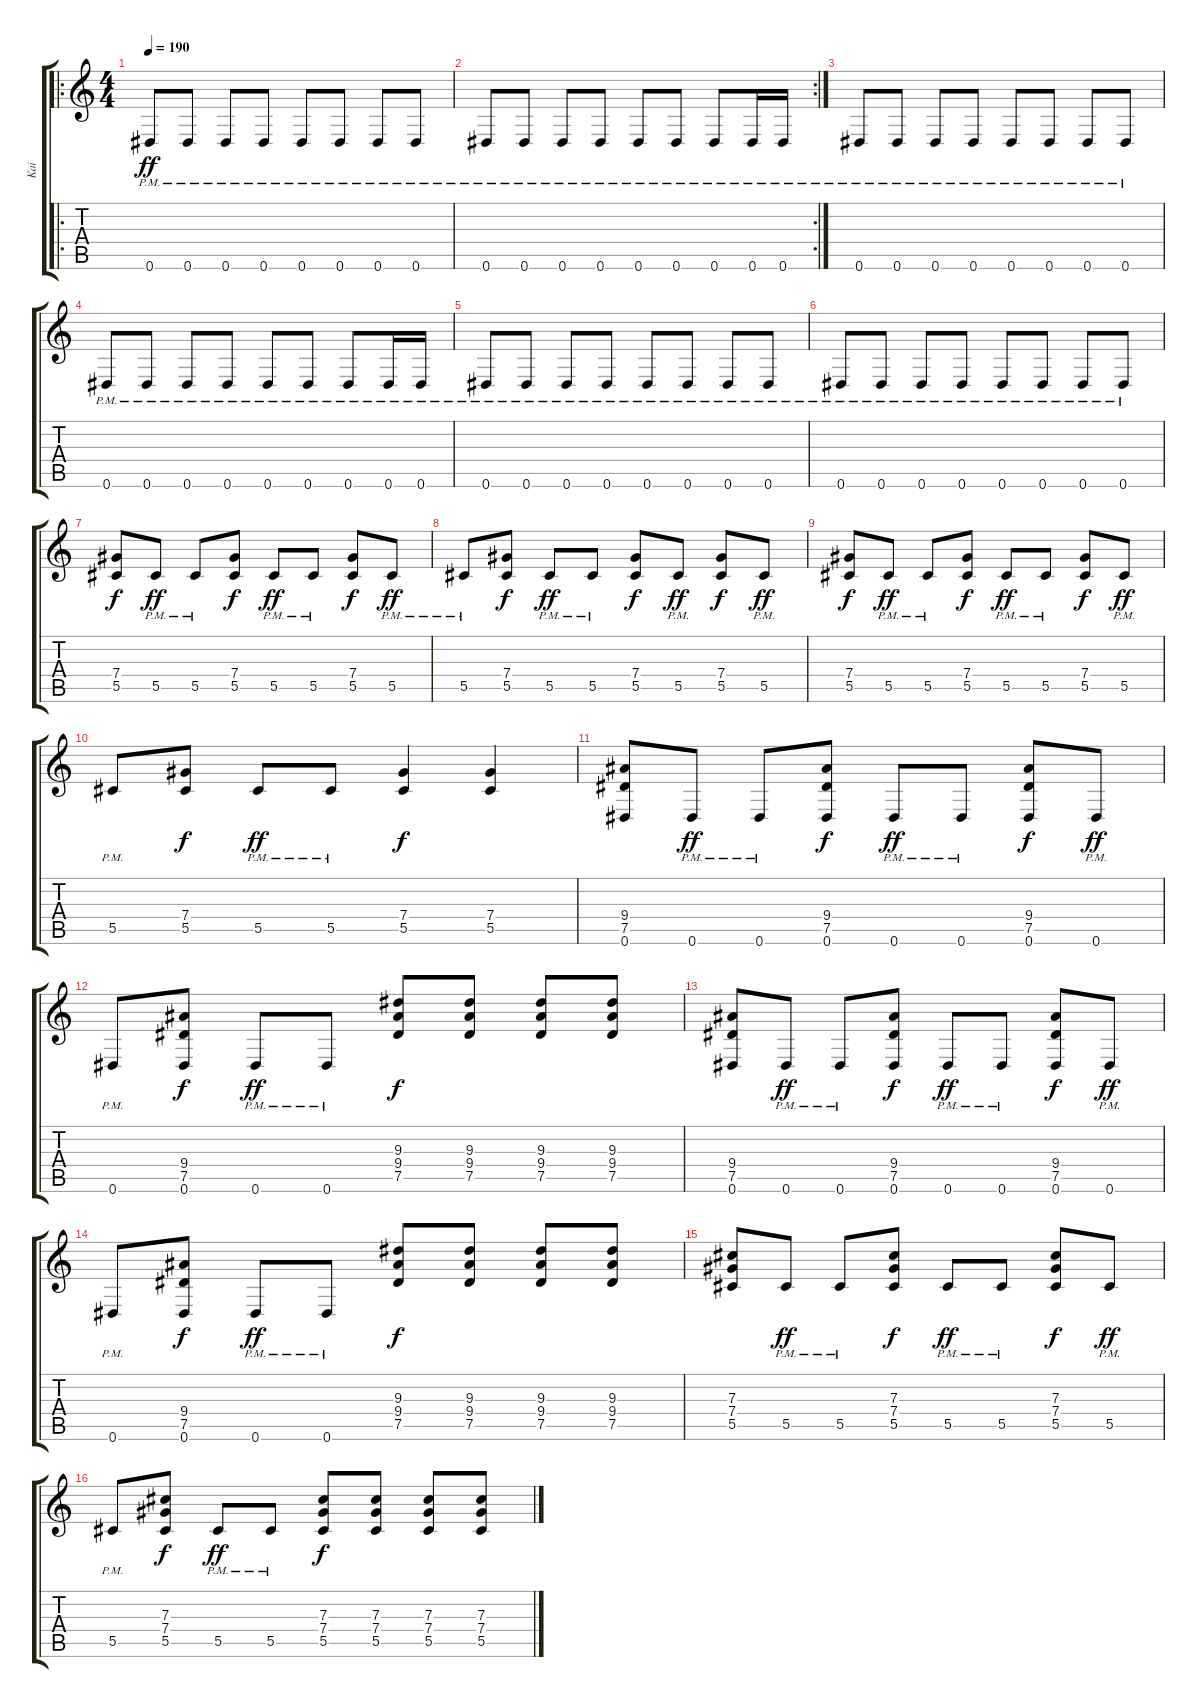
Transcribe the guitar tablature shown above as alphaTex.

\track ("Kai" "Kai") {instrument distortionguitar}
\staff {score tabs}
\tuning (Eb4 Bb3 Gb3 Db3 Ab2 Eb2) {hide}
\ro
\ts (4 4)
\tempo 190
\clef g2
\ks c
0.6{pm}.8{dy ff instrument distortionguitar} 0.6{pm}.8 0.6{pm}.8 0.6{pm}.8 0.6{pm}.8 0.6{pm}.8 0.6{pm}.8 0.6{pm}.8 |
\rc 2
0.6{pm}.8 0.6{pm}.8 0.6{pm}.8 0.6{pm}.8 0.6{pm}.8 0.6{pm}.8 0.6{pm}.8 0.6{pm}.16 0.6{pm}.16 |
0.6{pm}.8 0.6{pm}.8 0.6{pm}.8 0.6{pm}.8 0.6{pm}.8 0.6{pm}.8 0.6{pm}.8 0.6{pm}.8 |
0.6{pm}.8 0.6{pm}.8 0.6{pm}.8 0.6{pm}.8 0.6{pm}.8 0.6{pm}.8 0.6{pm}.8 0.6{pm}.16 0.6{pm}.16 |
0.6{pm}.8 0.6{pm}.8 0.6{pm}.8 0.6{pm}.8 0.6{pm}.8 0.6{pm}.8 0.6{pm}.8 0.6{pm}.8 |
0.6{pm}.8 0.6{pm}.8 0.6{pm}.8 0.6{pm}.8 0.6{pm}.8 0.6{pm}.8 0.6{pm}.8 0.6{pm}.8 |
(7.4 5.5).8{dy f} 5.5{pm}.8{dy ff} 5.5{pm}.8 (7.4 5.5).8{dy f} 5.5{pm}.8{dy ff} 5.5{pm}.8 (7.4 5.5).8{dy f} 5.5{pm}.8{dy ff} |
5.5{pm}.8 (7.4 5.5).8{dy f} 5.5{pm}.8{dy ff} 5.5{pm}.8 (7.4 5.5).8{dy f} 5.5{pm}.8{dy ff} (7.4 5.5).8{dy f} 5.5{pm}.8{dy ff} |
(7.4 5.5).8{dy f} 5.5{pm}.8{dy ff} 5.5{pm}.8 (7.4 5.5).8{dy f} 5.5{pm}.8{dy ff} 5.5{pm}.8 (7.4 5.5).8{dy f} 5.5{pm}.8{dy ff} |
5.5{pm}.8 (7.4 5.5).8{dy f} 5.5{pm}.8{dy ff} 5.5{pm}.8 (7.4 5.5).4{dy f} (7.4 5.5).4 |
(9.4 7.5 0.6).8 0.6{pm}.8{dy ff} 0.6{pm}.8 (9.4 7.5 0.6).8{dy f} 0.6{pm}.8{dy ff} 0.6{pm}.8 (9.4 7.5 0.6).8{dy f} 0.6{pm}.8{dy ff} |
0.6{pm}.8 (9.4 7.5 0.6).8{dy f} 0.6{pm}.8{dy ff} 0.6{pm}.8 (9.3 9.4 7.5).8{dy f} (9.3 9.4 7.5).8 (9.3 9.4 7.5).8 (9.3 9.4 7.5).8 |
(9.4 7.5 0.6).8 0.6{pm}.8{dy ff} 0.6{pm}.8 (9.4 7.5 0.6).8{dy f} 0.6{pm}.8{dy ff} 0.6{pm}.8 (9.4 7.5 0.6).8{dy f} 0.6{pm}.8{dy ff} |
0.6{pm}.8 (9.4 7.5 0.6).8{dy f} 0.6{pm}.8{dy ff} 0.6{pm}.8 (9.3 9.4 7.5).8{dy f} (9.3 9.4 7.5).8 (9.3 9.4 7.5).8 (9.3 9.4 7.5).8 |
(7.3 7.4 5.5).8 5.5{pm}.8{dy ff} 5.5{pm}.8 (7.3 7.4 5.5).8{dy f} 5.5{pm}.8{dy ff} 5.5{pm}.8 (7.3 7.4 5.5).8{dy f} 5.5{pm}.8{dy ff} |
5.5{pm}.8 (7.3 7.4 5.5).8{dy f} 5.5{pm}.8{dy ff} 5.5{pm}.8 (7.3 7.4 5.5).8{dy f} (7.3 7.4 5.5).8 (7.3 7.4 5.5).8 (7.3 7.4 5.5).8
